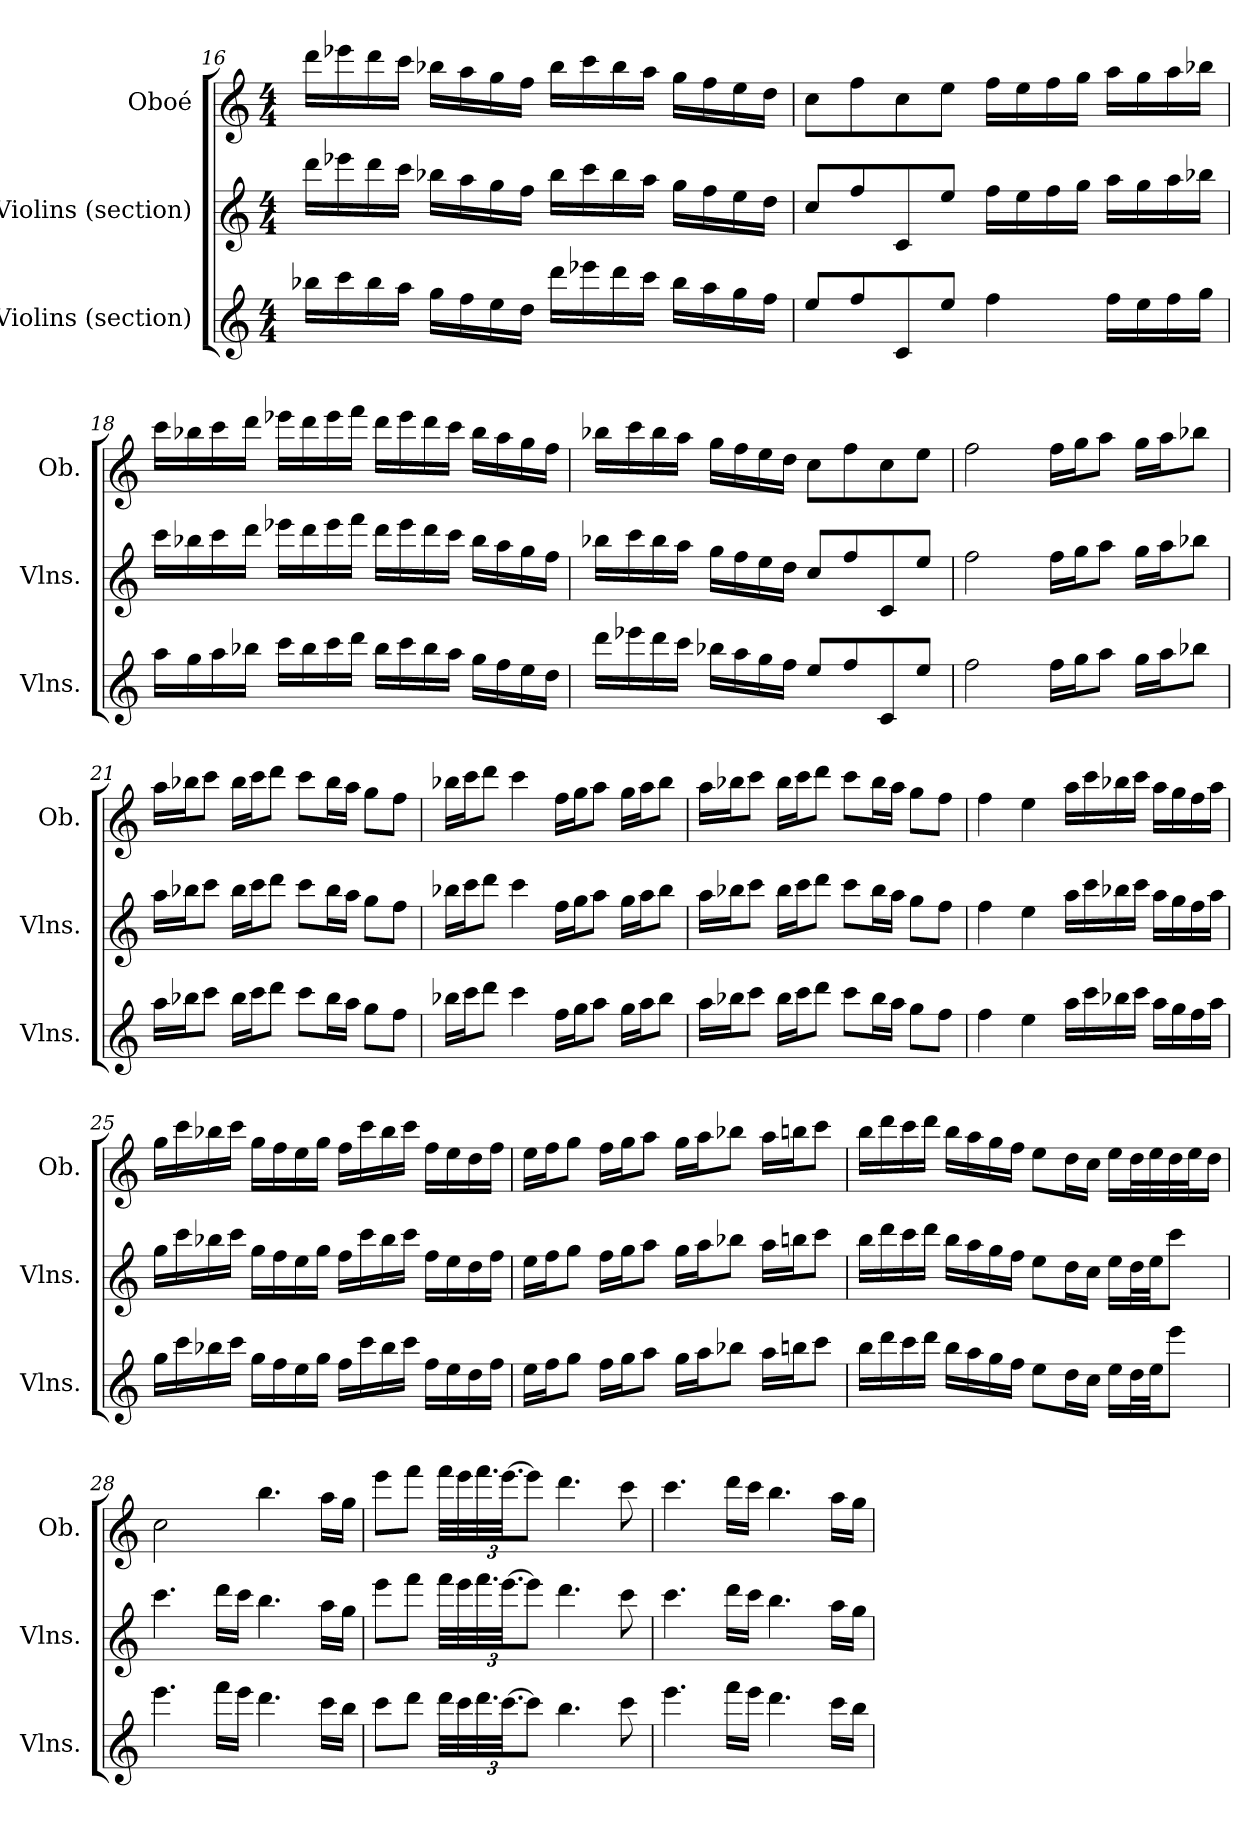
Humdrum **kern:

**kern	**kern	**kern
*part3	*part2	*part1
*staff3	*staff2	*staff1
*I"Violins (section)	*I"Violins (section)	*I"Oboé
*I'Vlns.	*I'Vlns.	*I'Ob.
*clefG2	*clefG2	*clefG2
*k[]	*k[]	*k[]
*M4/4	*M4/4	*M4/4
=16	=16	=16
16bb-X\LL	16ddd\LL	16ddd\LL
16ccc\	16eee-X\	16eee-X\
16bb-\	16ddd\	16ddd\
16aa\JJ	16ccc\JJ	16ccc\JJ
16gg\LL	16bb-X\LL	16bb-X\LL
16ff\	16aa\	16aa\
16ee\	16gg\	16gg\
16dd\JJ	16ff\JJ	16ff\JJ
16ddd\LL	16bb-\LL	16bb-\LL
16eee-X\	16ccc\	16ccc\
16ddd\	16bb-\	16bb-\
16ccc\JJ	16aa\JJ	16aa\JJ
16bb-\LL	16gg\LL	16gg\LL
16aa\	16ff\	16ff\
16gg\	16ee\	16ee\
16ff\JJ	16dd\JJ	16dd\JJ
!!LO:LB:g=z
=17	=17	=17
8ee/L	8cc/L	8cc\L
8ff/	8ff/	8ff\
8c/	8c/	8cc\
8ee/J	8ee/J	8ee\J
4ff\	16ff\LL	16ff\LL
.	16ee\	16ee\
.	16ff\	16ff\
.	16gg\JJ	16gg\JJ
16ff\LL	16aa\LL	16aa\LL
16ee\	16gg\	16gg\
16ff\	16aa\	16aa\
16gg\JJ	16bb-X\JJ	16bb-X\JJ
=18	=18	=18
16aa\LL	16ccc\LL	16ccc\LL
16gg\	16bb-X\	16bb-X\
16aa\	16ccc\	16ccc\
16bb-X\JJ	16ddd\JJ	16ddd\JJ
16ccc\LL	16eee-X\LL	16eee-X\LL
16bb-\	16ddd\	16ddd\
16ccc\	16eee-\	16eee-\
16ddd\JJ	16fff\JJ	16fff\JJ
16bb-\LL	16ddd\LL	16ddd\LL
16ccc\	16eee-\	16eee-\
16bb-\	16ddd\	16ddd\
16aa\JJ	16ccc\JJ	16ccc\JJ
16gg\LL	16bb-\LL	16bb-\LL
16ff\	16aa\	16aa\
16ee\	16gg\	16gg\
16dd\JJ	16ff\JJ	16ff\JJ
!!LO:LB:g=z
=19	=19	=19
16ddd\LL	16bb-X\LL	16bb-X\LL
16eee-X\	16ccc\	16ccc\
16ddd\	16bb-\	16bb-\
16ccc\JJ	16aa\JJ	16aa\JJ
16bb-X\LL	16gg\LL	16gg\LL
16aa\	16ff\	16ff\
16gg\	16ee\	16ee\
16ff\JJ	16dd\JJ	16dd\JJ
8ee/L	8cc/L	8cc\L
8ff/	8ff/	8ff\
8c/	8c/	8cc\
8ee/J	8ee/J	8ee\J
=20	=20	=20
2ff\	2ff\	2ff\
16ff\LL	16ff\LL	16ff\LL
16gg\J	16gg\J	16gg\J
8aa\J	8aa\J	8aa\J
16gg\LL	16gg\LL	16gg\LL
16aa\J	16aa\J	16aa\J
8bb-X\J	8bb-X\J	8bb-X\J
=21	=21	=21
16aa\LL	16aa\LL	16aa\LL
16bb-X\J	16bb-X\J	16bb-X\J
8ccc\J	8ccc\J	8ccc\J
16bb-\LL	16bb-\LL	16bb-\LL
16ccc\J	16ccc\J	16ccc\J
8ddd\J	8ddd\J	8ddd\J
8ccc\L	8ccc\L	8ccc\L
16bb-\L	16bb-\L	16bb-\L
16aa\JJ	16aa\JJ	16aa\JJ
8gg\L	8gg\L	8gg\L
8ff\J	8ff\J	8ff\J
!!LO:PB:g=z
=22	=22	=22
16bb-X\LL	16bb-X\LL	16bb-X\LL
16ccc\J	16ccc\J	16ccc\J
8ddd\J	8ddd\J	8ddd\J
4ccc\	4ccc\	4ccc\
16ff\LL	16ff\LL	16ff\LL
16gg\J	16gg\J	16gg\J
8aa\J	8aa\J	8aa\J
16gg\LL	16gg\LL	16gg\LL
16aa\J	16aa\J	16aa\J
8bb-\J	8bb-\J	8bb-\J
=23	=23	=23
16aa\LL	16aa\LL	16aa\LL
16bb-X\J	16bb-X\J	16bb-X\J
8ccc\J	8ccc\J	8ccc\J
16bb-\LL	16bb-\LL	16bb-\LL
16ccc\J	16ccc\J	16ccc\J
8ddd\J	8ddd\J	8ddd\J
8ccc\L	8ccc\L	8ccc\L
16bb-\L	16bb-\L	16bb-\L
16aa\JJ	16aa\JJ	16aa\JJ
8gg\L	8gg\L	8gg\L
8ff\J	8ff\J	8ff\J
=24	=24	=24
4ff\	4ff\	4ff\
4ee\	4ee\	4ee\
16aa\LL	16aa\LL	16aa\LL
16ccc\	16ccc\	16ccc\
16bb-X\	16bb-X\	16bb-X\
16ccc\JJ	16ccc\JJ	16ccc\JJ
16aa\LL	16aa\LL	16aa\LL
16gg\	16gg\	16gg\
16ff\	16ff\	16ff\
16aa\JJ	16aa\JJ	16aa\JJ
!!LO:LB:g=z
=25	=25	=25
16gg\LL	16gg\LL	16gg\LL
16ccc\	16ccc\	16ccc\
16bb-X\	16bb-X\	16bb-X\
16ccc\JJ	16ccc\JJ	16ccc\JJ
16gg\LL	16gg\LL	16gg\LL
16ff\	16ff\	16ff\
16ee\	16ee\	16ee\
16gg\JJ	16gg\JJ	16gg\JJ
16ff\LL	16ff\LL	16ff\LL
16ccc\	16ccc\	16ccc\
16bb-\	16bb-\	16bb-\
16ccc\JJ	16ccc\JJ	16ccc\JJ
16ff\LL	16ff\LL	16ff\LL
16ee\	16ee\	16ee\
16dd\	16dd\	16dd\
16ff\JJ	16ff\JJ	16ff\JJ
=26	=26	=26
16ee\LL	16ee\LL	16ee\LL
16ff\J	16ff\J	16ff\J
8gg\J	8gg\J	8gg\J
16ff\LL	16ff\LL	16ff\LL
16gg\J	16gg\J	16gg\J
8aa\J	8aa\J	8aa\J
16gg\LL	16gg\LL	16gg\LL
16aa\J	16aa\J	16aa\J
8bb-X\J	8bb-X\J	8bb-X\J
16aa\LL	16aa\LL	16aa\LL
16bbn\J	16bbn\J	16bbn\J
8ccc\J	8ccc\J	8ccc\J
!!LO:LB:g=z
=27	=27	=27
16bb\LL	16bb\LL	16bb\LL
16ddd\	16ddd\	16ddd\
16ccc\	16ccc\	16ccc\
16ddd\JJ	16ddd\JJ	16ddd\JJ
16bb\LL	16bb\LL	16bb\LL
16aa\	16aa\	16aa\
16gg\	16gg\	16gg\
16ff\JJ	16ff\JJ	16ff\JJ
8ee\L	8ee\L	8ee\L
16dd\L	16dd\L	16dd\L
16cc\JJ	16cc\JJ	16cc\JJ
16ee\LL	16ee\LL	16ee\LL
32dd\L	32dd\L	32dd\L
32ee\JJ	32ee\JJ	32ee\
8eee\J	8ccc\J	32dd\
.	.	32ee\J
.	.	16dd\JJ
=28	=28	=28
4.eee\	4.ccc\	2cc\
16fff\LL	16ddd\LL	.
16eee\JJ	16ccc\JJ	.
4.ddd\	4.bb\	4.bb\
16ccc\LL	16aa\LL	16aa\LL
16bb\JJ	16gg\JJ	16gg\JJ
=29	=29	=29
8ccc\L	8eee\L	8eee\L
8ddd\J	8fff\J	8fff\J
32ddd\LLL	32fff\LLL	32fff\LLL
32ccc\	32eee\	32eee\
*Xbrackettup	*Xbrackettup	*Xbrackettup
48.ddd\	48.fff\	48.fff\
[48.ccc\JJ	[48.eee\JJ	[48.eee\JJ
8ccc\J]	8eee\J]	8eee\J]
4.bb\	4.ddd\	4.ddd\
8ccc\	8ccc\	8ccc\
!!LO:LB:g=z
=30	=30	=30
4.eee\	4.ccc\	4.ccc\
16fff\LL	16ddd\LL	16ddd\LL
16eee\JJ	16ccc\JJ	16ccc\JJ
4.ddd\	4.bb\	4.bb\
16ccc\LL	16aa\LL	16aa\LL
16bb\JJ	16gg\JJ	16gg\JJ
=	=	=
*-	*-	*-
